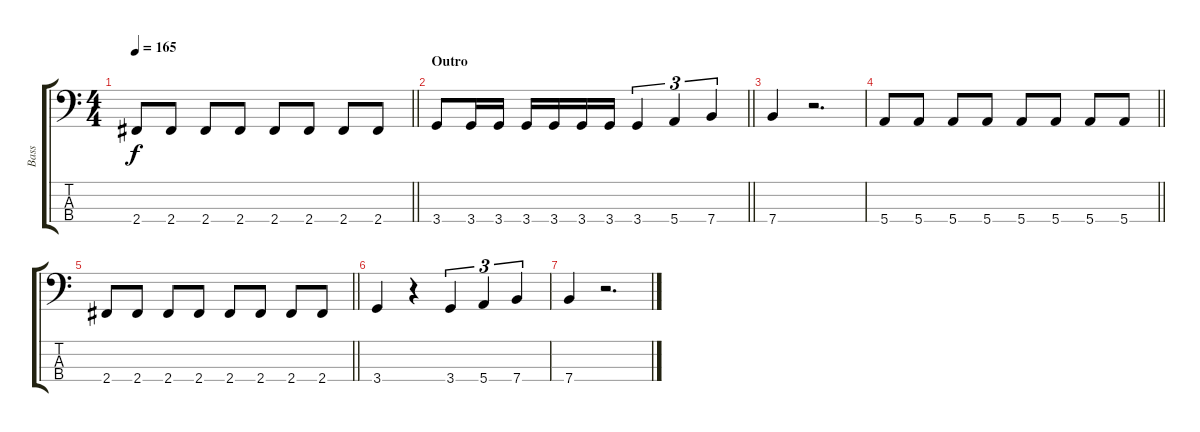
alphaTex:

\track ("Bass" "Bass") {instrument electricbassfinger}
\staff {score tabs}
\tuning (G2 D2 A1 E1) {hide}
\ts (4 4)
\tempo 165
\clef f4
\barLineRight lightlight
\ks c
2.4.8{dy f} 2.4.8 2.4.8 2.4.8 2.4.8 2.4.8 2.4.8 2.4.8 |
\section ("" "Outro")
\barLineRight lightlight
3.4.8 3.4.16 3.4.16 3.4.16 3.4.16 3.4.16 3.4.16 3.4.4{tu (3 2)} 5.4.4{tu (3 2)} 7.4.4{tu (3 2)} |
7.4.4 r.2{d} |
\barLineRight lightlight
5.4.8 5.4.8 5.4.8 5.4.8 5.4.8 5.4.8 5.4.8 5.4.8 |
\barLineRight lightlight
2.4.8 2.4.8 2.4.8 2.4.8 2.4.8 2.4.8 2.4.8 2.4.8 |
3.4.4 r.4 3.4.4{tu (3 2)} 5.4.4{tu (3 2)} 7.4.4{tu (3 2)} |
7.4.4 r.2{d}
